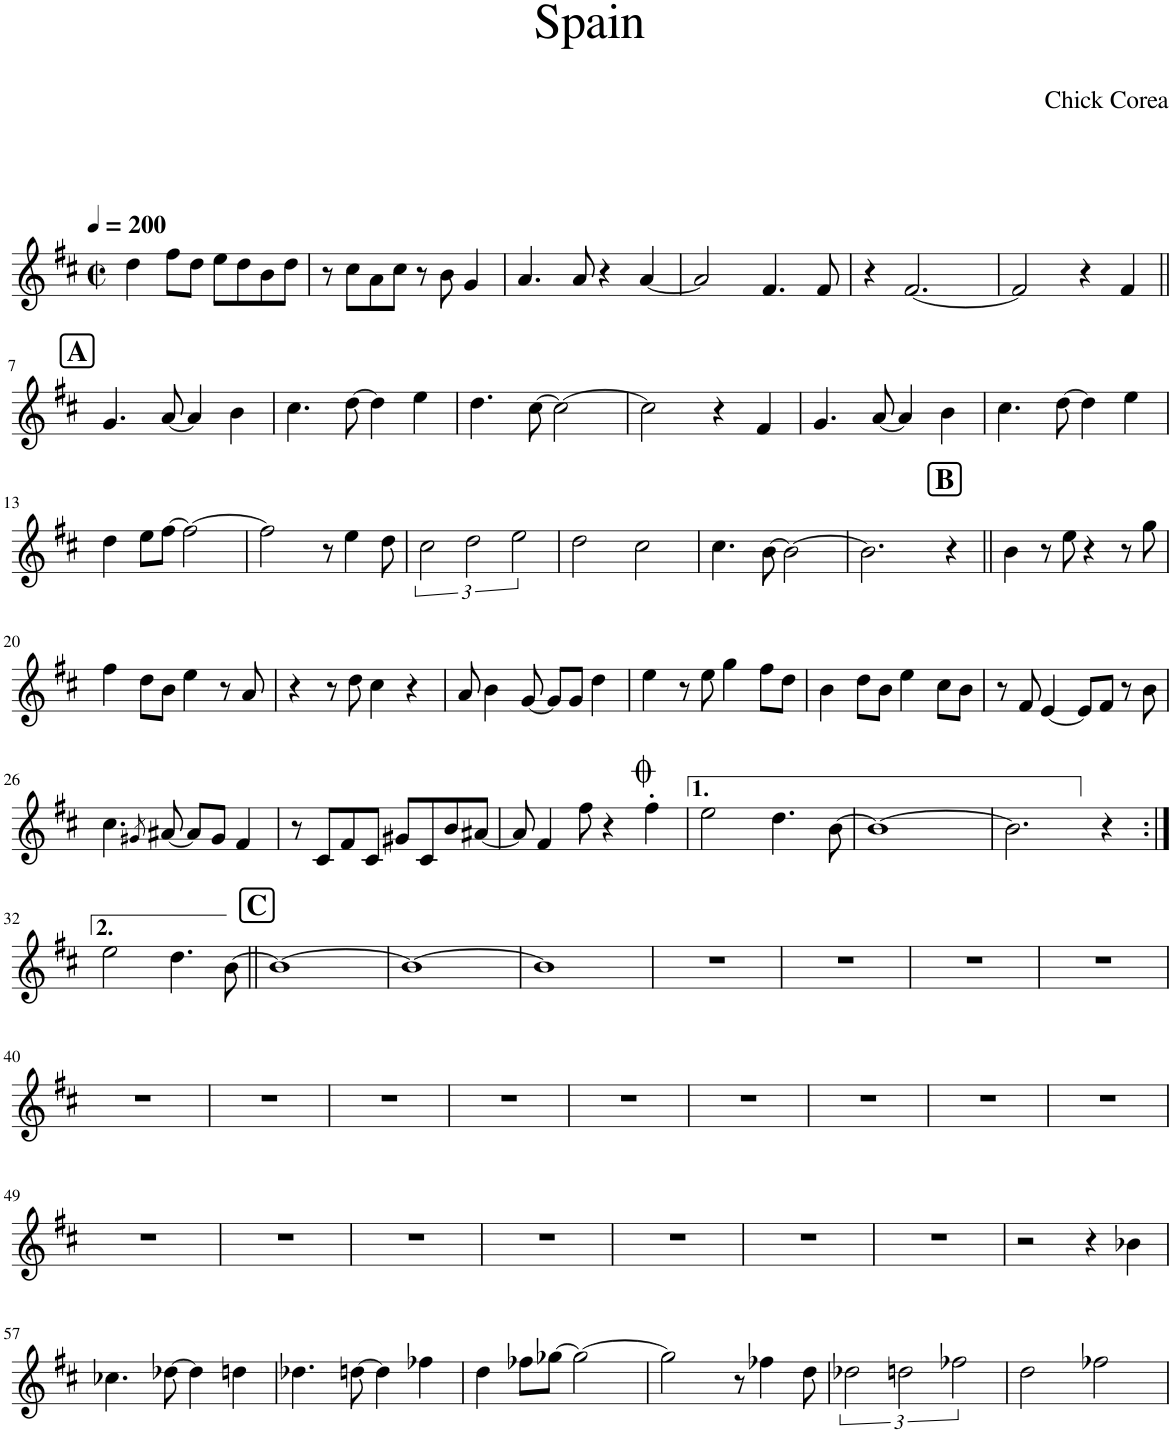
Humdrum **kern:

**kern
*part1
*staff1
*I"Tenor Saxophone
*I'T. Sax.
*clefG2
*Trd8c14
*k[f#c#]
*M2/2
*met(c|)
*MM200
=1
4dd\
8ff#\L
8dd\J
8ee\L
8dd\
8b\
8dd\J
=2
8r
8cc#\L
8a\
8cc#\J
8r
8b\
4g/
=3
4.a/
8a/
4r
[4a/
=4
2a/]
4.f#/
8f#/
=5
4r
[2.f#/
=6
2f#/]
4r
4f#/
!!LO:LB:g=z
!!LO:REH:place=s1:a:B:cj:fs=14:t=A
=7||
4.g/
[8a/
4a/]
4b\
=8
4.cc#\
[8dd\
4dd\]
4ee\
=9
4.dd\
[8cc#\
2cc#\_
=10
2cc#\]
4r
4f#/
=11
4.g/
[8a/
4a/]
4b\
=12
4.cc#\
[8dd\
4dd\]
4ee\
!!LO:LB:g=z
=13
4dd\
8ee\L
[8ff#\J
2ff#\_
=14
2ff#\]
8r
4ee\
8dd\
=15
3cc#\
3dd\
3ee\
=16
2dd\
2cc#\
=17
4.cc#\
[8b\
2b\_
=18
2.b\]
4r
!!LO:REH:place=s1:a:B:cj:fs=14:t=B
=19||
4b\
8r
8ee\
4r
8r
8gg\
!!LO:LB:g=z
=20
4ff#\
8dd\L
8b\J
4ee\
8r
8a/
=21
4r
8r
8dd\
4cc#\
4r
=22
8a/
4b\
[8g/
8g/L]
8g/J
4dd\
=23
4ee\
8r
8ee\
4gg\
8ff#\L
8dd\J
=24
4b\
8dd\L
8b\J
4ee\
8cc#\L
8b\J
=25
8r
8f#/
[4e/
8e/L]
8f#/J
8r
8b\
!!LO:LB:g=z
=26
4.cc#\
8qg#X/
[8a#X/
8a#/L]
8g#/J
4f#/
=27
8r
8c#/L
8f#/
8c#/J
8g#X/L
8c#/
8b/
[8a#X/J
=28
8a#/]
4f#/
8ff#\
4r
4ff#'\
=29
2ee\
4.dd\
[8b\
=30
1b_
=31
2.b\]
4r
!!LO:LB:g=z
=32:|!
2ee\
4.dd\
[8b\
!!LO:REH:place=s1:a:B:cj:fs=14:t=C
=33||
1b_
=34
1b_
=35
1b]
=36
1r
=37
1r
=38
1r
=39
1r
!!LO:LB:g=z
=40
1r
=41
1r
=42
1r
=43
1r
=44
1r
=45
1r
=46
1r
=47
1r
=48
1r
!!LO:LB:g=z
=49
1r
=50
1r
=51
1r
=52
1r
=53
1r
=54
1r
=55
1r
=56
2r
4r
4b-X\
!!LO:LB:g=z
=57
4.cc-X\
[8dd-X\
4dd-\]
4ddn\
=58
4.dd-X\
[8ddn\
4dd\]
4ff-X\
=59
4dd\
8ff-X\L
[8gg-X\J
2gg-\_
=60
2gg-\]
8r
4ff-X\
8dd\
=61
3dd-X\
3ddn\
3ff-X\
=62
2dd\
2ff-X\
=
*-
